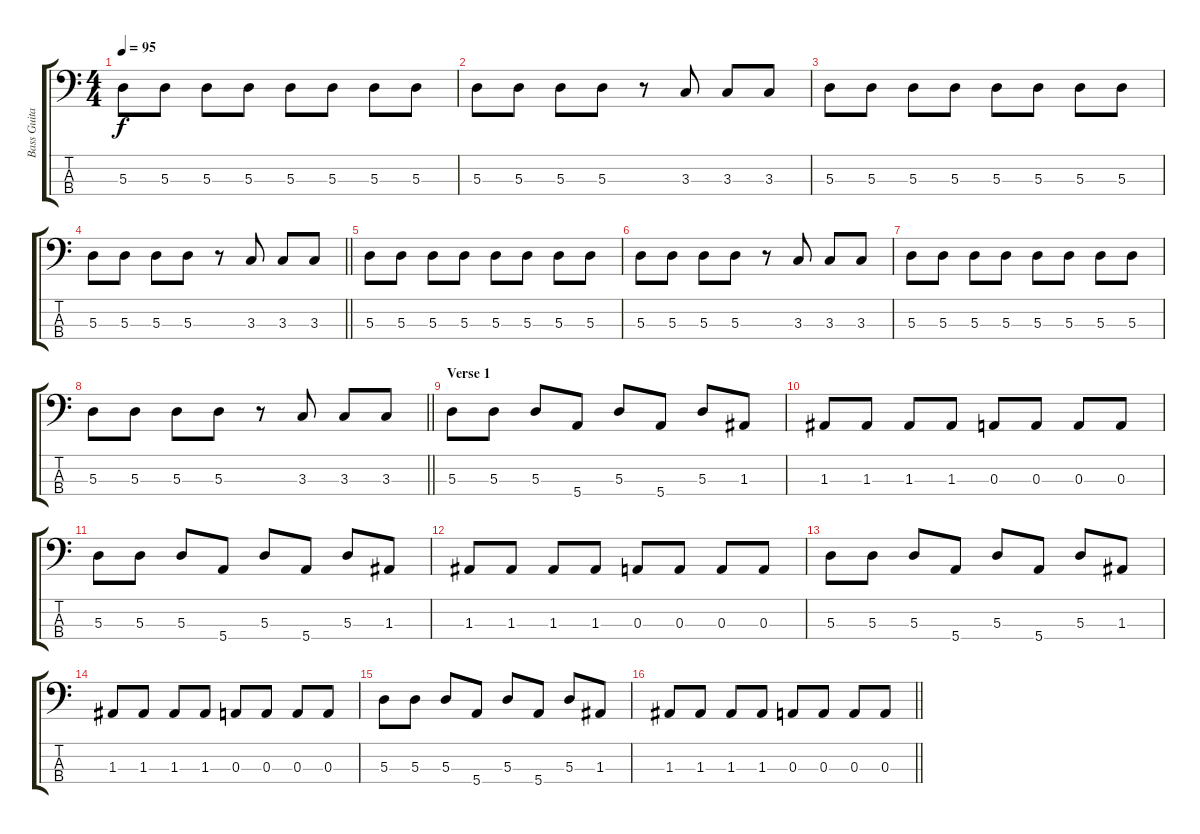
\track ("Bass Guitar" "Bass Guita") {instrument electricbassfinger}
\staff {score tabs}
\tuning (G2 D2 A1 E1) {hide}
\ts (4 4)
\tempo 95
\clef f4
\ks c
5.3.8{dy f instrument electricbassfinger} 5.3.8 5.3.8 5.3.8 5.3.8 5.3.8 5.3.8 5.3.8 |
5.3.8 5.3.8 5.3.8 5.3.8 r.8 3.3.8 3.3.8 3.3.8 |
5.3.8 5.3.8 5.3.8 5.3.8 5.3.8 5.3.8 5.3.8 5.3.8 |
\barLineRight lightlight
5.3.8 5.3.8 5.3.8 5.3.8 r.8 3.3.8 3.3.8 3.3.8 |
5.3.8 5.3.8 5.3.8 5.3.8 5.3.8 5.3.8 5.3.8 5.3.8 |
5.3.8 5.3.8 5.3.8 5.3.8 r.8 3.3.8 3.3.8 3.3.8 |
5.3.8 5.3.8 5.3.8 5.3.8 5.3.8 5.3.8 5.3.8 5.3.8 |
\barLineRight lightlight
5.3.8 5.3.8 5.3.8 5.3.8 r.8 3.3.8 3.3.8 3.3.8 |
\section ("" "Verse 1")
5.3.8 5.3.8 5.3.8 5.4.8 5.3.8 5.4.8 5.3.8 1.3.8 |
1.3.8 1.3.8 1.3.8 1.3.8 0.3.8 0.3.8 0.3.8 0.3.8 |
5.3.8 5.3.8 5.3.8 5.4.8 5.3.8 5.4.8 5.3.8 1.3.8 |
1.3.8 1.3.8 1.3.8 1.3.8 0.3.8 0.3.8 0.3.8 0.3.8 |
5.3.8 5.3.8 5.3.8 5.4.8 5.3.8 5.4.8 5.3.8 1.3.8 |
1.3.8 1.3.8 1.3.8 1.3.8 0.3.8 0.3.8 0.3.8 0.3.8 |
5.3.8 5.3.8 5.3.8 5.4.8 5.3.8 5.4.8 5.3.8 1.3.8 |
\barLineRight lightlight
1.3.8 1.3.8 1.3.8 1.3.8 0.3.8 0.3.8 0.3.8 0.3.8
